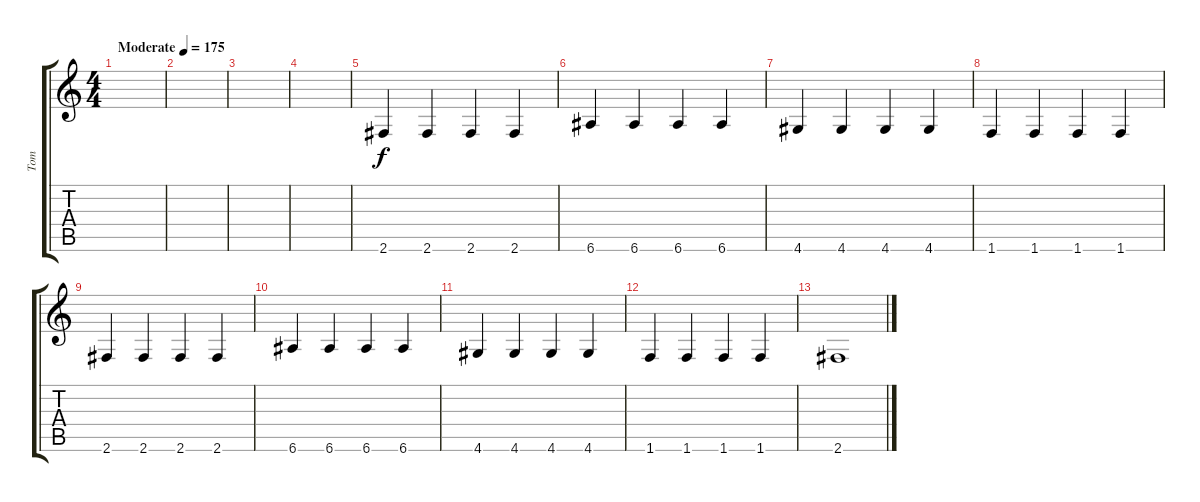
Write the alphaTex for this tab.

\track ("Tom" "Tom") {instrument electricbassfinger}
\staff {score tabs}
\tuning (E4 B3 G3 D3 A2 E2) {hide}
\ts (4 4)
\tempo (175 "Moderate")
\clef g2
\ks c
|
|
|
|
2.6.4 2.6.4 2.6.4 2.6.4 |
6.6.4 6.6.4 6.6.4 6.6.4 |
4.6.4 4.6.4 4.6.4 4.6.4 |
1.6.4 1.6.4 1.6.4 1.6.4 |
2.6.4 2.6.4 2.6.4 2.6.4 |
6.6.4 6.6.4 6.6.4 6.6.4 |
4.6.4 4.6.4 4.6.4 4.6.4 |
1.6.4 1.6.4 1.6.4 1.6.4 |
2.6.1
